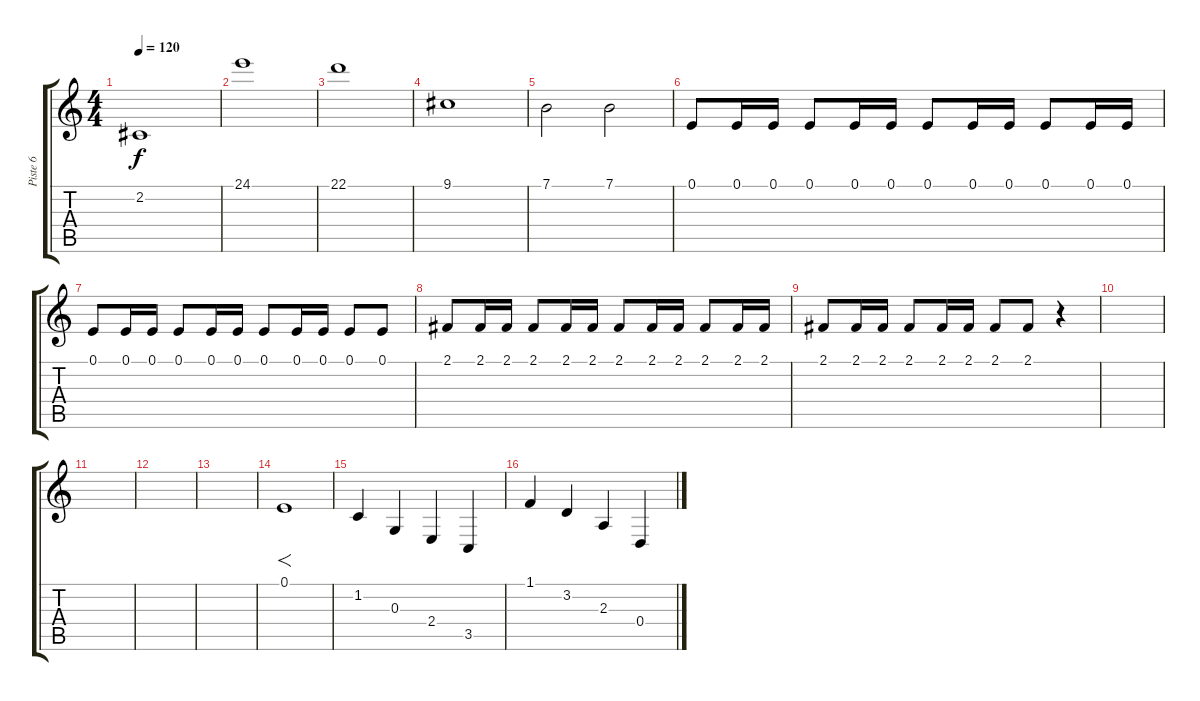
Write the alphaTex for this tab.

\track ("Piste 6" "Piste 6") {instrument frenchhorn}
\staff {score tabs}
\tuning (E4 B3 G3 D3 A2 E2) {hide}
\ts (4 4)
\tempo 120
\clef g2
\ks c
2.2.1{dy f instrument telephonering} |
24.1.1{instrument flute} |
22.1.1 |
9.1.1{instrument frenchhorn} |
7.1.2 7.1.2 |
0.1.8 0.1.16 0.1.16 0.1.8 0.1.16 0.1.16 0.1.8 0.1.16 0.1.16 0.1.8 0.1.16 0.1.16 |
0.1.8 0.1.16 0.1.16 0.1.8 0.1.16 0.1.16 0.1.8 0.1.16 0.1.16 0.1.8 0.1.8 |
2.1.8 2.1.16 2.1.16 2.1.8 2.1.16 2.1.16 2.1.8 2.1.16 2.1.16 2.1.8 2.1.16 2.1.16 |
2.1.8 2.1.16 2.1.16 2.1.8 2.1.16 2.1.16 2.1.8 2.1.8 r.4 |
|
|
|
|
0.1.1{f} |
1.2.4 0.3.4 2.4.4 3.5.4 |
1.1.4 3.2.4 2.3.4 0.4.4
